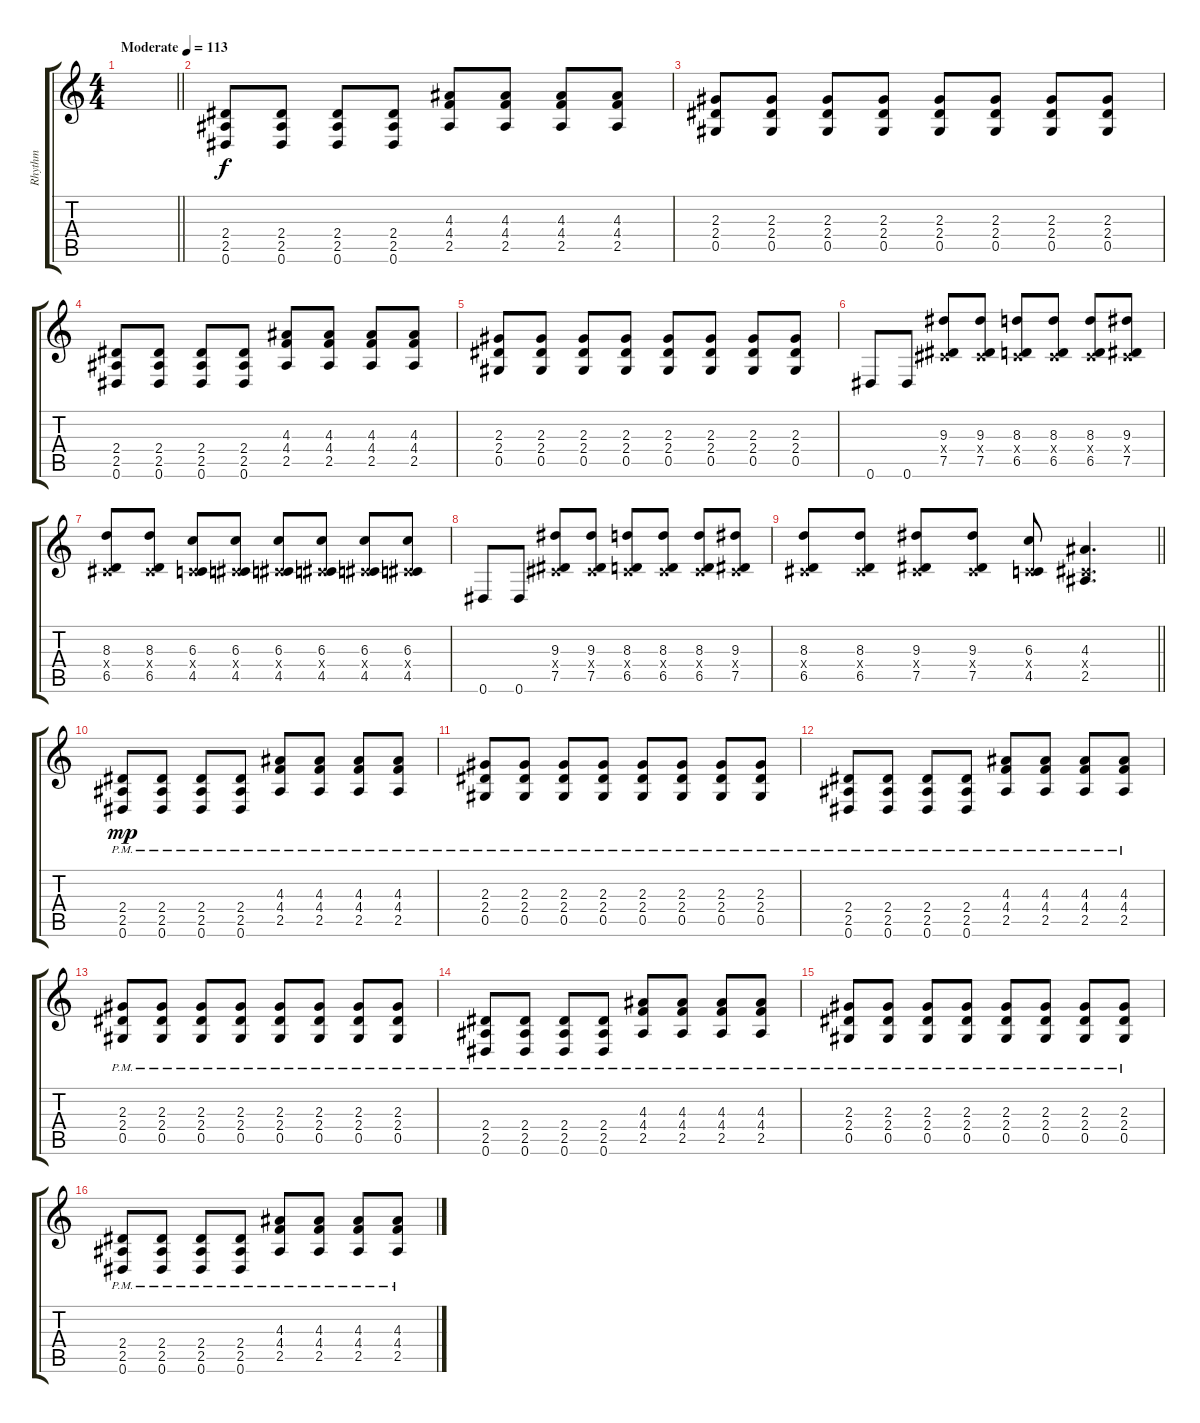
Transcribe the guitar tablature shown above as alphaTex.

\track ("Rhythm" "Rhythm") {instrument overdrivenguitar}
\staff {score tabs}
\tuning (Eb4 Bb3 Gb3 Db3 Ab2 Eb2) {hide}
\ts (4 4)
\tempo (113 "Moderate")
\clef g2
\barLineRight lightlight
\ks c
|
\section ("" "")
(2.4 2.5 0.6).8 (2.4 2.5 0.6).8 (2.4 2.5 0.6).8 (2.4 2.5 0.6).8 (4.3 4.4 2.5).8 (4.3 4.4 2.5).8 (4.3 4.4 2.5).8 (4.3 4.4 2.5).8 |
(2.3 2.4 0.5).8 (2.3 2.4 0.5).8 (2.3 2.4 0.5).8 (2.3 2.4 0.5).8 (2.3 2.4 0.5).8 (2.3 2.4 0.5).8 (2.3 2.4 0.5).8 (2.3 2.4 0.5).8 |
(2.4 2.5 0.6).8 (2.4 2.5 0.6).8 (2.4 2.5 0.6).8 (2.4 2.5 0.6).8 (4.3 4.4 2.5).8 (4.3 4.4 2.5).8 (4.3 4.4 2.5).8 (4.3 4.4 2.5).8 |
(2.3 2.4 0.5).8 (2.3 2.4 0.5).8 (2.3 2.4 0.5).8 (2.3 2.4 0.5).8 (2.3 2.4 0.5).8 (2.3 2.4 0.5).8 (2.3 2.4 0.5).8 (2.3 2.4 0.5).8 |
0.6.8 0.6.8 (9.3 0.4{x} 7.5).8 (9.3 0.4{x} 7.5).8 (8.3 0.4{x} 6.5).8 (8.3 0.4{x} 6.5).8 (8.3 0.4{x} 6.5).8 (9.3 0.4{x} 7.5).8 |
(8.3 0.4{x} 6.5).8 (8.3 0.4{x} 6.5).8 (6.3 0.4{x} 4.5).8 (6.3 0.4{x} 4.5).8 (6.3 0.4{x} 4.5).8 (6.3 0.4{x} 4.5).8 (6.3 0.4{x} 4.5).8 (6.3 0.4{x} 4.5).8 |
0.6.8 0.6.8 (9.3 0.4{x} 7.5).8 (9.3 0.4{x} 7.5).8 (8.3 0.4{x} 6.5).8 (8.3 0.4{x} 6.5).8 (8.3 0.4{x} 6.5).8 (9.3 0.4{x} 7.5).8 |
\barLineRight lightlight
(8.3 0.4{x} 6.5).8 (8.3 0.4{x} 6.5).8 (9.3 0.4{x} 7.5).8 (9.3 0.4{x} 7.5).8 (6.3 0.4{x} 4.5).8 (4.3 0.4{x} 2.5).4{d} |
\section ("" "")
(2.4{pm} 2.5{pm} 0.6{pm}).8{dy mp} (2.4{pm} 2.5{pm} 0.6{pm}).8 (2.4{pm} 2.5{pm} 0.6{pm}).8 (2.4{pm} 2.5{pm} 0.6{pm}).8 (4.3{pm} 4.4{pm} 2.5{pm}).8 (4.3{pm} 4.4{pm} 2.5{pm}).8 (4.3{pm} 4.4{pm} 2.5{pm}).8 (4.3{pm} 4.4{pm} 2.5{pm}).8 |
(2.3{pm} 2.4{pm} 0.5{pm}).8 (2.3{pm} 2.4{pm} 0.5{pm}).8 (2.3{pm} 2.4{pm} 0.5{pm}).8 (2.3{pm} 2.4{pm} 0.5{pm}).8 (2.3{pm} 2.4{pm} 0.5{pm}).8 (2.3{pm} 2.4{pm} 0.5{pm}).8 (2.3{pm} 2.4{pm} 0.5{pm}).8 (2.3{pm} 2.4{pm} 0.5{pm}).8 |
(2.4{pm} 2.5{pm} 0.6{pm}).8 (2.4{pm} 2.5{pm} 0.6{pm}).8 (2.4{pm} 2.5{pm} 0.6{pm}).8 (2.4{pm} 2.5{pm} 0.6{pm}).8 (4.3{pm} 4.4{pm} 2.5{pm}).8 (4.3{pm} 4.4{pm} 2.5{pm}).8 (4.3{pm} 4.4{pm} 2.5{pm}).8 (4.3{pm} 4.4{pm} 2.5{pm}).8 |
(2.3{pm} 2.4{pm} 0.5{pm}).8 (2.3{pm} 2.4{pm} 0.5{pm}).8 (2.3{pm} 2.4{pm} 0.5{pm}).8 (2.3{pm} 2.4{pm} 0.5{pm}).8 (2.3{pm} 2.4{pm} 0.5{pm}).8 (2.3{pm} 2.4{pm} 0.5{pm}).8 (2.3{pm} 2.4{pm} 0.5{pm}).8 (2.3{pm} 2.4{pm} 0.5{pm}).8 |
(2.4{pm} 2.5{pm} 0.6{pm}).8 (2.4{pm} 2.5{pm} 0.6{pm}).8 (2.4{pm} 2.5{pm} 0.6{pm}).8 (2.4{pm} 2.5{pm} 0.6{pm}).8 (4.3{pm} 4.4{pm} 2.5{pm}).8 (4.3{pm} 4.4{pm} 2.5{pm}).8 (4.3{pm} 4.4{pm} 2.5{pm}).8 (4.3{pm} 4.4{pm} 2.5{pm}).8 |
(2.3{pm} 2.4{pm} 0.5{pm}).8 (2.3{pm} 2.4{pm} 0.5{pm}).8 (2.3{pm} 2.4{pm} 0.5{pm}).8 (2.3{pm} 2.4{pm} 0.5{pm}).8 (2.3{pm} 2.4{pm} 0.5{pm}).8 (2.3{pm} 2.4{pm} 0.5{pm}).8 (2.3{pm} 2.4{pm} 0.5{pm}).8 (2.3{pm} 2.4{pm} 0.5{pm}).8 |
(2.4{pm} 2.5{pm} 0.6{pm}).8 (2.4{pm} 2.5{pm} 0.6{pm}).8 (2.4{pm} 2.5{pm} 0.6{pm}).8 (2.4{pm} 2.5{pm} 0.6{pm}).8 (4.3{pm} 4.4{pm} 2.5{pm}).8 (4.3{pm} 4.4{pm} 2.5{pm}).8 (4.3{pm} 4.4{pm} 2.5{pm}).8 (4.3{pm} 4.4{pm} 2.5{pm}).8
